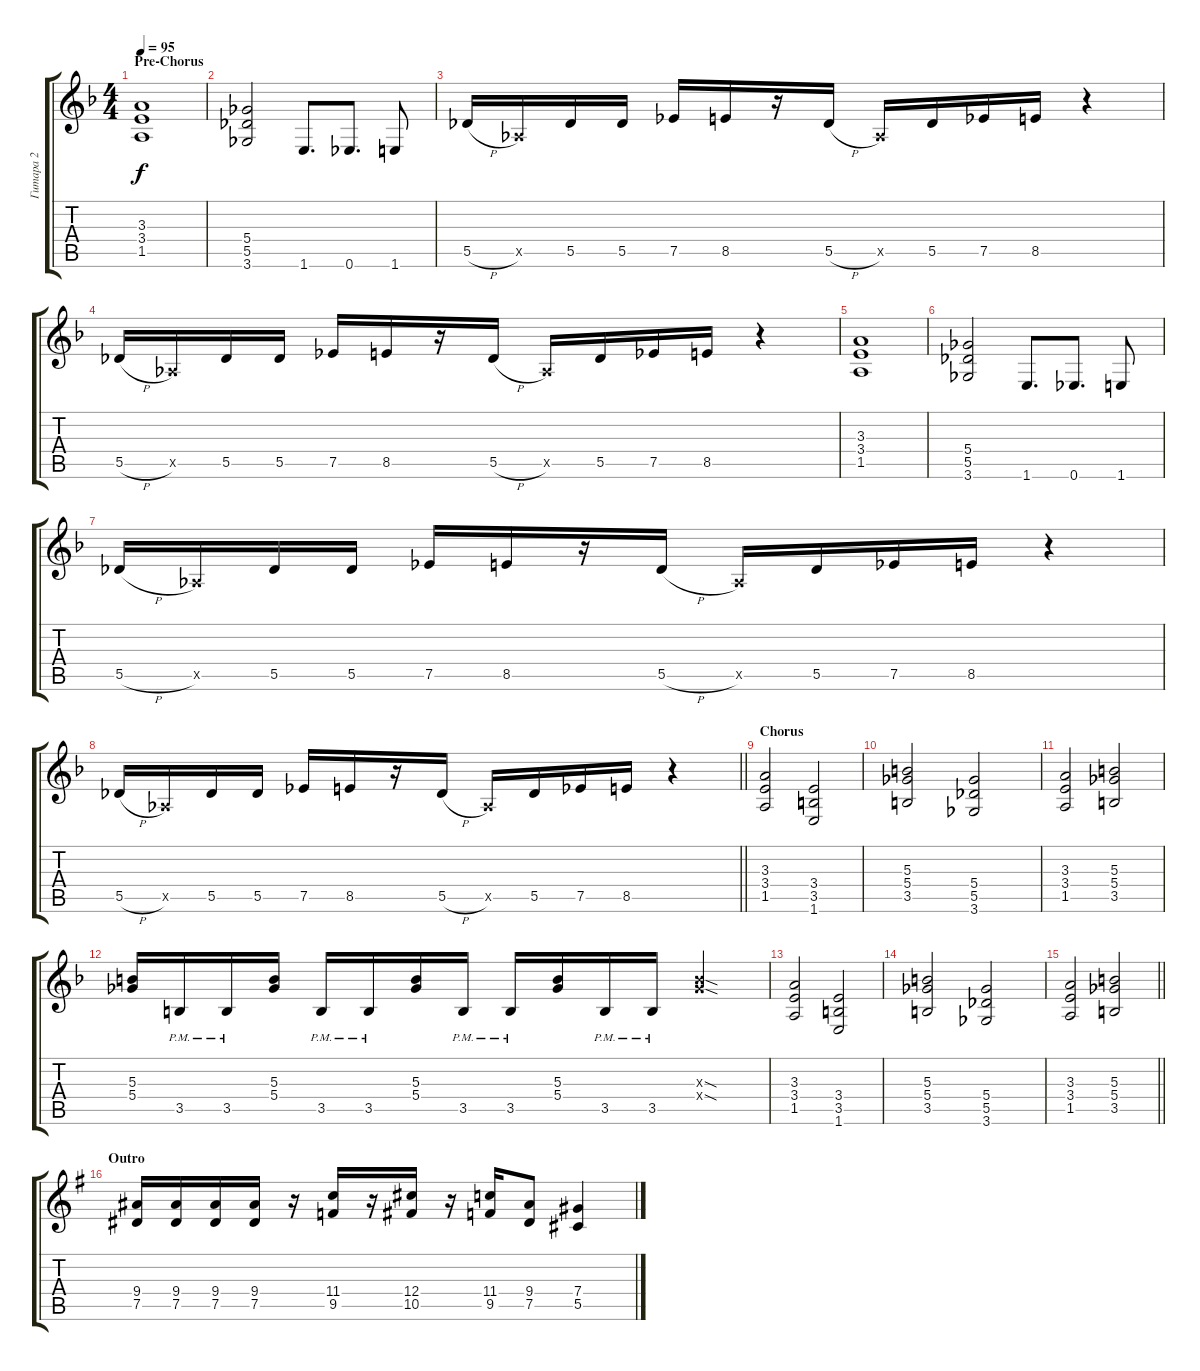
\track ("Гитара 2" "Гитара 2") {instrument distortionguitar}
\staff {score tabs}
\tuning (Eb4 Bb3 Gb3 Db3 Ab2 Eb2) {hide}
\ts (4 4)
\section ("" "Pre-Chorus")
\tempo 95
\clef g2
\ks dminor
(3.3 3.4 1.5).1{dy f} |
(5.4 5.5 3.6).2 1.6.8{d} 0.6.8{d} 1.6.8 |
5.5{h}.16 0.5{x}.16 5.5.16 5.5.16 7.5.16 8.5.16 r.16 5.5{h}.16 0.5{x}.16 5.5.16 7.5.16 8.5.16 r.4 |
5.5{h}.16 0.5{x}.16 5.5.16 5.5.16 7.5.16 8.5.16 r.16 5.5{h}.16 0.5{x}.16 5.5.16 7.5.16 8.5.16 r.4 |
(3.3 3.4 1.5).1 |
(5.4 5.5 3.6).2 1.6.8{d} 0.6.8{d} 1.6.8 |
5.5{h}.16 0.5{x}.16 5.5.16 5.5.16 7.5.16 8.5.16 r.16 5.5{h}.16 0.5{x}.16 5.5.16 7.5.16 8.5.16 r.4 |
\barLineRight lightlight
5.5{h}.16 0.5{x}.16 5.5.16 5.5.16 7.5.16 8.5.16 r.16 5.5{h}.16 0.5{x}.16 5.5.16 7.5.16 8.5.16 r.4 |
\section ("" "Chorus")
(3.3 3.4 1.5).2 (3.4 3.5 1.6).2 |
(5.3 5.4 3.5).2 (5.4 5.5 3.6).2 |
(3.3 3.4 1.5).2 (5.3 5.4 3.5).2 |
(5.3 5.4).16 3.5{pm}.16 3.5{pm}.16 (5.3 5.4).16 3.5{pm}.16 3.5{pm}.16 (5.3 5.4).16 3.5{pm}.16 3.5{pm}.16 (5.3 5.4).16 3.5{pm}.16 3.5{pm}.16 (5.3{sod x} 5.4{sod x}).4 |
(3.3 3.4 1.5).2 (3.4 3.5 1.6).2 |
(5.3 5.4 3.5).2 (5.4 5.5 3.6).2 |
\barLineRight lightlight
(3.3 3.4 1.5).2 (5.3 5.4 3.5).2 |
\section ("" "Outro")
\ks eminor
(9.4 7.5).16 (9.4 7.5).16 (9.4 7.5).16 (9.4 7.5).16 r.16 (11.4 9.5).16 r.16 (12.4 10.5).16 r.16 (11.4 9.5).16 (9.4 7.5).8 (7.4 5.5).4
